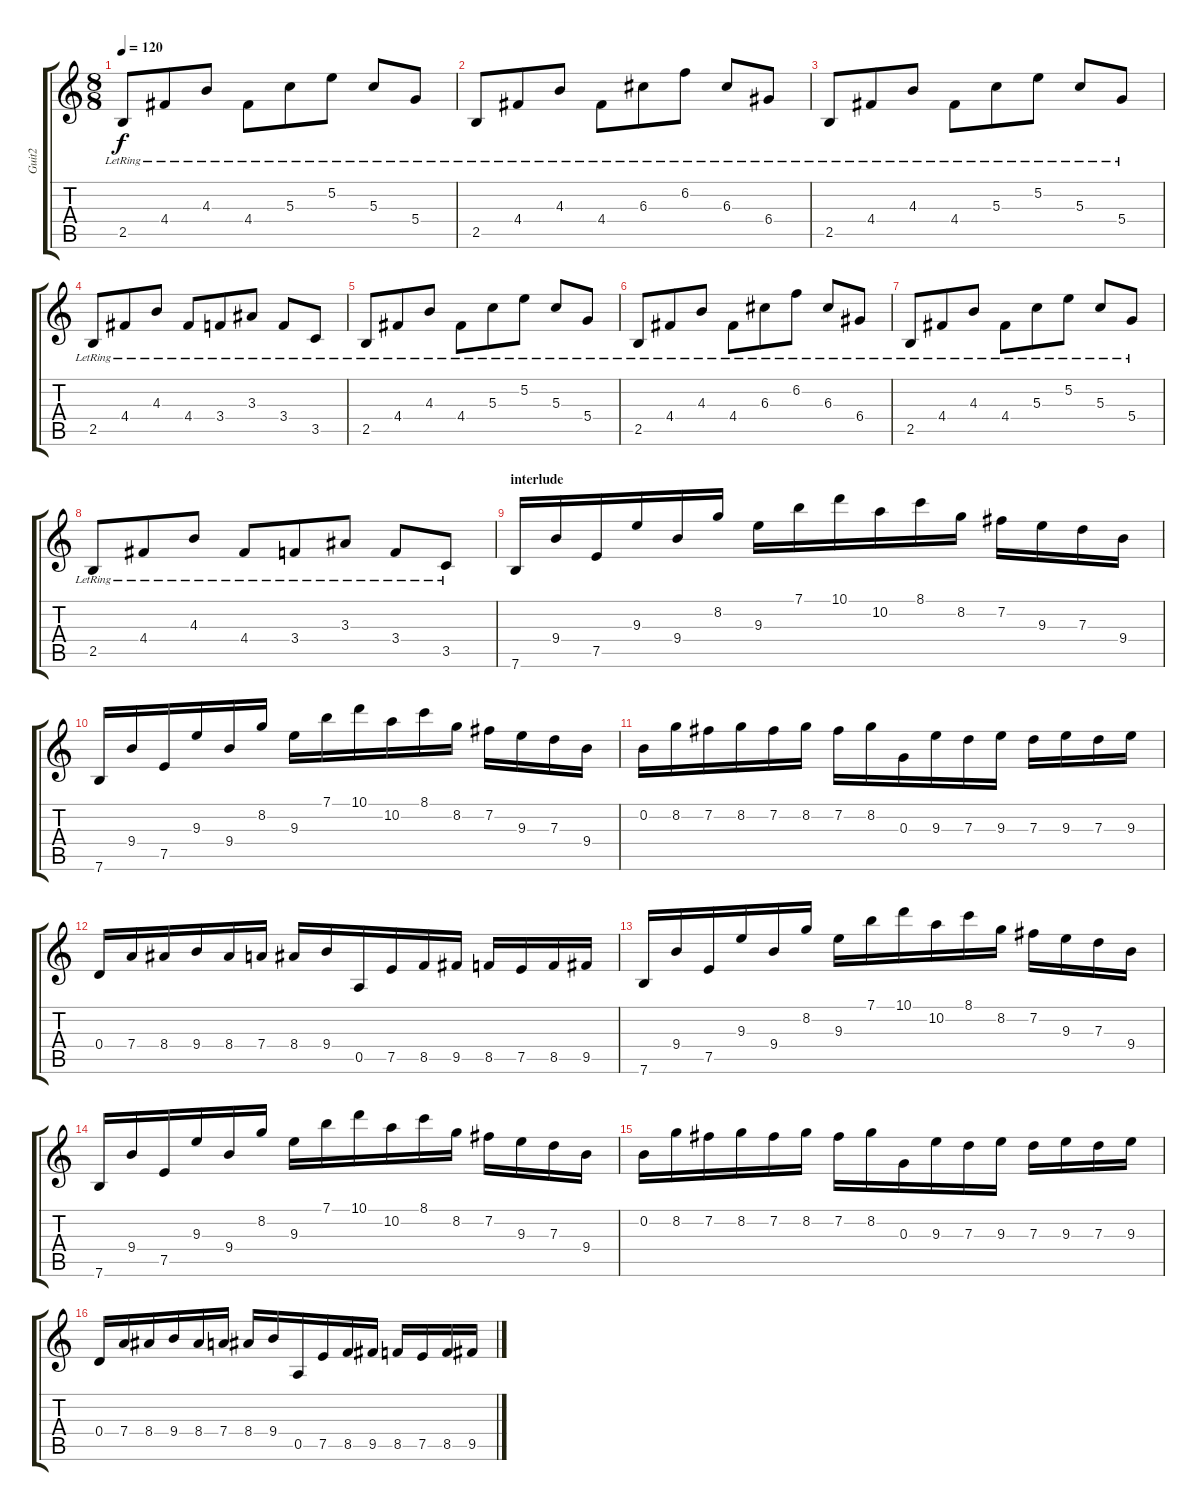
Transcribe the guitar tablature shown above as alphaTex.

\track ("Guit2" "Guit2") {instrument overdrivenguitar}
\staff {score tabs}
\tuning (E4 B3 G3 D3 A2 E2) {hide}
\ts (8 8)
\tempo 120
\clef g2
\ks c
2.5{lr}.8{dy f instrument electricguitarclean} 4.4{lr}.8 4.3{lr}.8 4.4{lr}.8 5.3{lr}.8 5.2{lr}.8 5.3{lr}.8 5.4{lr}.8 |
2.5{lr}.8 4.4{lr}.8 4.3{lr}.8 4.4{lr}.8 6.3{lr}.8 6.2{lr}.8 6.3{lr}.8 6.4{lr}.8 |
2.5{lr}.8 4.4{lr}.8 4.3{lr}.8 4.4{lr}.8 5.3{lr}.8 5.2{lr}.8 5.3{lr}.8 5.4{lr}.8 |
2.5{lr}.8 4.4{lr}.8 4.3{lr}.8 4.4{lr}.8 3.4{lr}.8 3.3{lr}.8 3.4{lr}.8 3.5{lr}.8 |
2.5{lr}.8{instrument electricguitarclean} 4.4{lr}.8 4.3{lr}.8 4.4{lr}.8 5.3{lr}.8 5.2{lr}.8 5.3{lr}.8 5.4{lr}.8 |
2.5{lr}.8 4.4{lr}.8 4.3{lr}.8 4.4{lr}.8 6.3{lr}.8 6.2{lr}.8 6.3{lr}.8 6.4{lr}.8 |
2.5{lr}.8 4.4{lr}.8 4.3{lr}.8 4.4{lr}.8 5.3{lr}.8 5.2{lr}.8 5.3{lr}.8 5.4{lr}.8 |
2.5{lr}.8 4.4{lr}.8 4.3{lr}.8 4.4{lr}.8 3.4{lr}.8 3.3{lr}.8 3.4{lr}.8 3.5{lr}.8 |
\section ("" "interlude")
7.6.16{volume 11 instrument overdrivenguitar} 9.4.16 7.5.16 9.3.16 9.4.16 8.2.16 9.3.16 7.1.16 10.1.16 10.2.16 8.1.16 8.2.16 7.2.16 9.3.16 7.3.16 9.4.16 |
7.6.16 9.4.16 7.5.16 9.3.16 9.4.16 8.2.16 9.3.16 7.1.16 10.1.16 10.2.16 8.1.16 8.2.16 7.2.16 9.3.16 7.3.16 9.4.16 |
0.2.16 8.2.16 7.2.16 8.2.16 7.2.16 8.2.16 7.2.16 8.2.16 0.3.16 9.3.16 7.3.16 9.3.16 7.3.16 9.3.16 7.3.16 9.3.16 |
0.4.16 7.4.16 8.4.16 9.4.16 8.4.16 7.4.16 8.4.16 9.4.16 0.5.16 7.5.16 8.5.16 9.5.16 8.5.16 7.5.16 8.5.16 9.5.16 |
7.6.16 9.4.16 7.5.16 9.3.16 9.4.16 8.2.16 9.3.16 7.1.16 10.1.16 10.2.16 8.1.16 8.2.16 7.2.16 9.3.16 7.3.16 9.4.16 |
7.6.16 9.4.16 7.5.16 9.3.16 9.4.16 8.2.16 9.3.16 7.1.16 10.1.16 10.2.16 8.1.16 8.2.16 7.2.16 9.3.16 7.3.16 9.4.16 |
0.2.16 8.2.16 7.2.16 8.2.16 7.2.16 8.2.16 7.2.16 8.2.16 0.3.16 9.3.16 7.3.16 9.3.16 7.3.16 9.3.16 7.3.16 9.3.16 |
0.4.16 7.4.16 8.4.16 9.4.16 8.4.16 7.4.16 8.4.16 9.4.16 0.5.16 7.5.16 8.5.16 9.5.16 8.5.16 7.5.16 8.5.16 9.5.16
